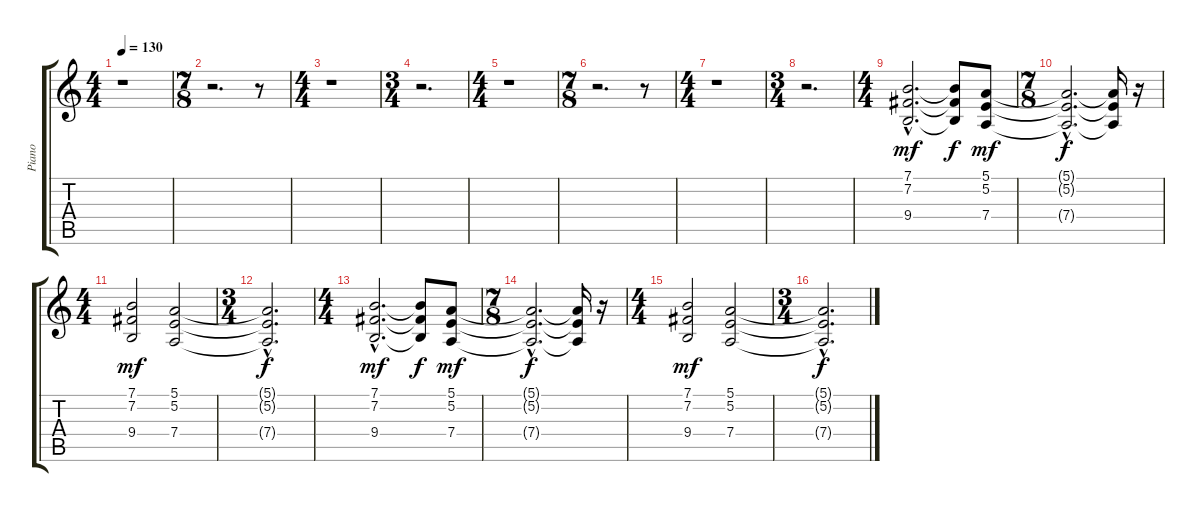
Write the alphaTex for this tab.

\track ("Piano" "Piano") {instrument acousticgrandpiano}
\staff {score tabs}
\tuning (E4 B3 G3 D3 A2 E2) {hide}
\ts (4 4)
\tempo 130
\clef g2
\ks c
r.1{dy ff} |
\ts (7 8)
r.2{d} r.8 |
\ts (4 4)
r.1 |
\ts (3 4)
r.2{d} |
\ts (4 4)
r.1 |
\ts (7 8)
r.2{d} r.8 |
\ts (4 4)
r.1 |
\ts (3 4)
r.2{d} |
\ts (4 4)
(7.1{hac} 7.2{hac} 9.4{hac}).2{d dy mf} (7.1{t} 7.2{t} 9.4{t}).8{dy f} (5.1 5.2 7.4).8{dy mf} |
\ts (7 8)
(5.1{hac t} 5.2{hac t} 7.4{hac t}).2{d dy f} (5.1{t} 5.2{t} 7.4{t}).16 r.16 |
\ts (4 4)
(7.1 7.2 9.4).2{dy mf} (5.1 5.2 7.4).2 |
\ts (3 4)
(5.1{hac t} 5.2{hac t} 7.4{hac t}).2{d dy f} |
\ts (4 4)
(7.1{hac} 7.2{hac} 9.4{hac}).2{d dy mf} (7.1{t} 7.2{t} 9.4{t}).8{dy f} (5.1 5.2 7.4).8{dy mf} |
\ts (7 8)
(5.1{hac t} 5.2{hac t} 7.4{hac t}).2{d dy f} (5.1{t} 5.2{t} 7.4{t}).16 r.16 |
\ts (4 4)
(7.1 7.2 9.4).2{dy mf} (5.1 5.2 7.4).2 |
\ts (3 4)
(5.1{hac t} 5.2{hac t} 7.4{hac t}).2{d dy f}
